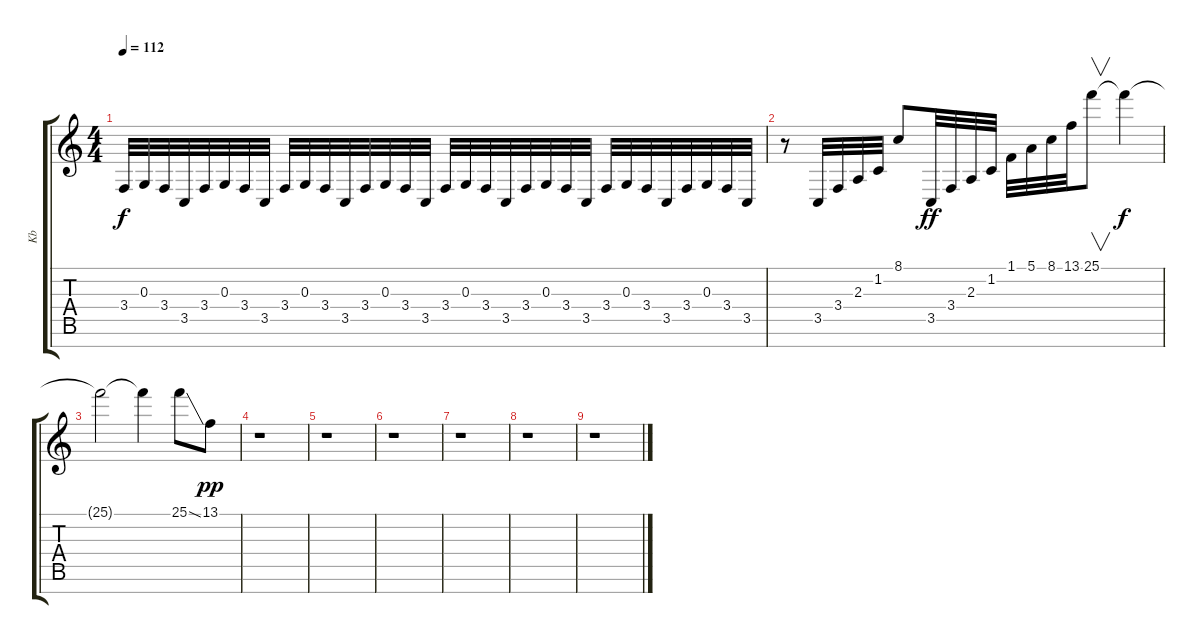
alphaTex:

\track ("Kb" "Kb") {instrument stringensemble1}
\staff {score tabs}
\tuning (E4 B3 G3 D3 A2 E2 B1) {hide}
\ts (4 4)
\tempo 112
\clef g2
\ks c
3.4.32{dy f} 0.3.32 3.4.32 3.5.32 3.4.32 0.3.32 3.4.32 3.5.32 3.4.32 0.3.32 3.4.32 3.5.32 3.4.32 0.3.32 3.4.32 3.5.32 3.4.32 0.3.32 3.4.32 3.5.32 3.4.32 0.3.32 3.4.32 3.5.32 3.4.32 0.3.32 3.4.32 3.5.32 3.4.32 0.3.32 3.4.32 3.5.32 |
r.8 3.5.32{volume 12 instrument synthbrass1} 3.4.32 2.3.32 1.2.32 8.1.8 3.5.32{dy ff volume 16 instrument synthbrass1} 3.4.32 2.3.32 1.2.32 1.1.32 5.1.32 8.1.32 13.1.32 25.1.8{v} 25.1{t}.4{dy f} |
25.1{t}.2 25.1{t}.4 25.1{ss}.8 13.1.8{dy pp} |
r.1 |
r.1 |
r.1 |
r.1 |
r.1 |
r.1
